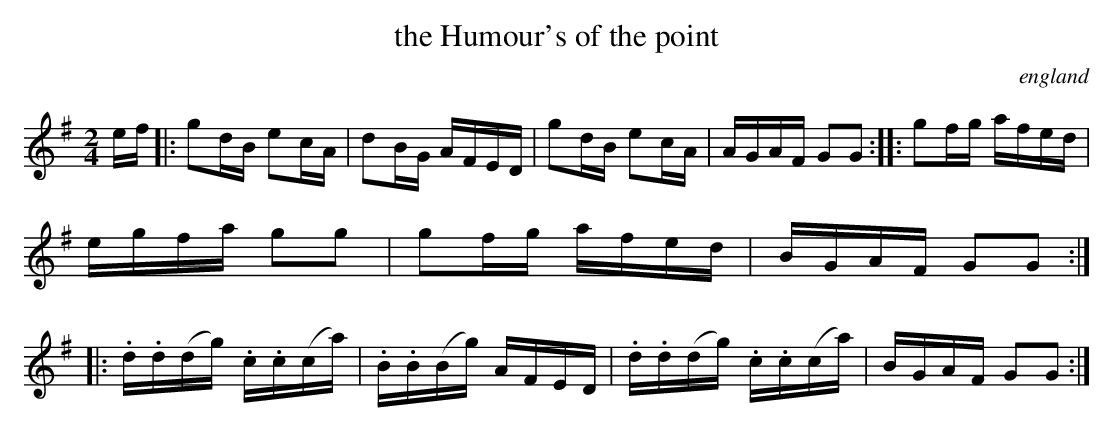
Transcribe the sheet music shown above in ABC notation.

X:1
T:the Humour's of the point
O:england
M:2/4
K:G
ef|:\
g2dB e2cA| d2BG AFED| g2dB e2cA| AGAF G2G2::\
g2fg afed| egfa g2g2| g2fg afed| BGAF G2G2::\
.d.d(dg) .c.c(ca)| .B.B(Bg) AFED| .d.d(dg) .c.c(ca)| BGAF G2G2:|
